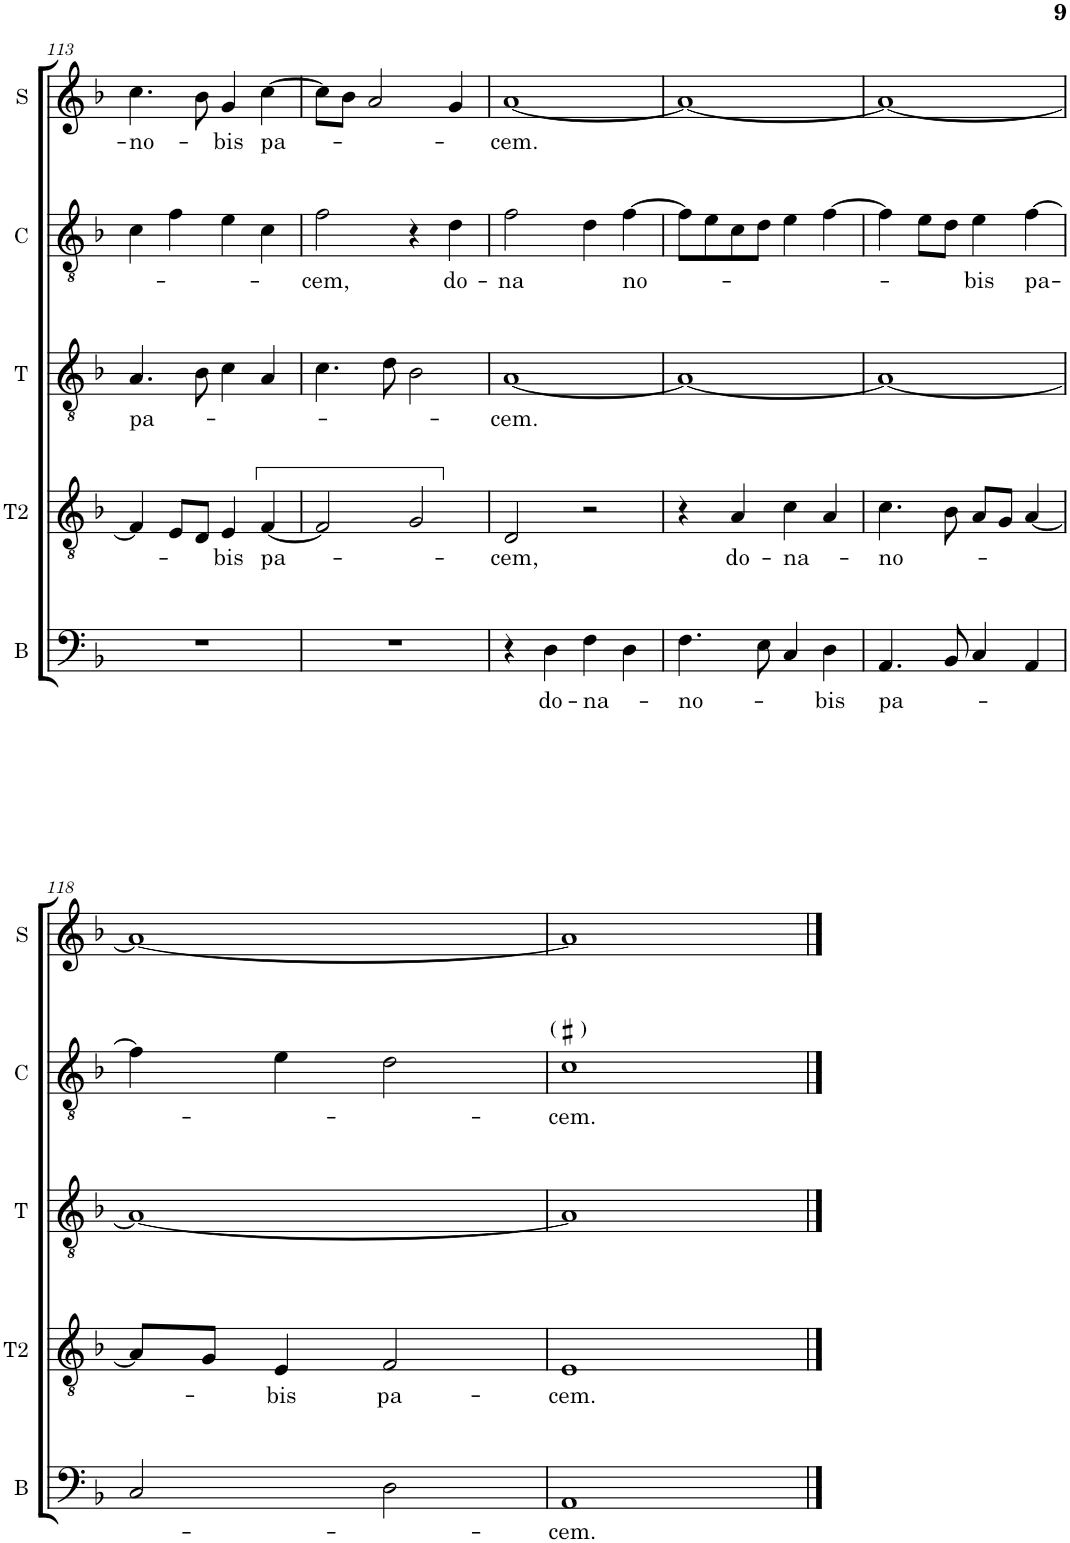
**kern	**text	**kern	**text	**kern	**text	**kern	**text	**kern	**text
*part5	*part5	*part4	*part4	*part3	*part3	*part2	*part2	*part1	*part1
*staff5	*staff5	*staff4	*staff4	*staff3	*staff3	*staff2	*staff2	*staff1	*staff1
*I"B	*	*I"T2	*	*I"T	*	*I"C	*	*I"S	*
*I'B	*	*I'T2	*	*I'T	*	*I'C	*	*I'S	*
!!LO:PB:g=z
*clefF4	*	*clefGv2	*	*clefGv2	*	*clefGv2	*	*clefG2	*
*	*	*Trd4c7	*	*	*	*	*	*	*
*k[b-]	*	*k[b-]	*	*k[b-]	*	*k[b-]	*	*k[b-]	*
*M2/2	*	*M2/2	*	*M2/2	*	*M2/2	*	*M2/2	*
*met(c|)	*	*met(c|)	*	*met(c|)	*	*met(c|)	*	*met(c|)	*
=113	=113	=113	=113	=113	=113	=113	=113	=113	=113
!	!	!	!	!	!LO:LY:b	!	!	!	!LO:LY:b
1r	.	4F/]	.	4.A/	pa-	4c\	.	4.cc\	-no-
.	.	8E/L	.	.	.	4f\	.	.	.
.	.	8D/J	.	8B-\	.	.	.	8b-\	.
!	!	!	!LO:LY:b	!	!	!	!	!	!LO:LY:b
.	.	4E/	-bis	4c\	.	4e\	.	4g/	-bis
!	!	!	!LO:LY:b	!	!	!	!	!	!LO:LY:b
.	.	[4F/	pa-	4A/	.	4c\	.	[4cc\	pa-
=114	=114	=114	=114	=114	=114	=114	=114	=114	=114
!	!	!	!	!	!	!	!LO:LY:b	!	!
1r	.	2F/]	.	4.c\	.	2f\	-cem,	8cc\L]	.
.	.	.	.	.	.	.	.	8b-\J	.
.	.	.	.	.	.	.	.	2a/	.
.	.	.	.	8d\	.	.	.	.	.
.	.	2G/	.	2B-\	.	4r	.	.	.
!	!	!	!	!	!	!	!LO:LY:b	!	!
.	.	.	.	.	.	4d\	do-	4g/	.
=115	=115	=115	=115	=115	=115	=115	=115	=115	=115
!	!	!	!LO:LY:b	!	!LO:LY:b	!	!LO:LY:b	!	!LO:LY:b
4r	.	2D/	-cem,	[1A	-cem.	2f\	-na	[1a	-cem.
!	!LO:LY:b	!	!	!	!	!	!	!	!
4D\	do-	.	.	.	.	.	.	.	.
!	!LO:LY:b	!	!	!	!	!	!	!	!
4F\	-na-	2r	.	.	.	4d\	.	.	.
!	!	!	!	!	!	!	!LO:LY:b	!	!
4D\	.	.	.	.	.	[4f\	no-	.	.
=116	=116	=116	=116	=116	=116	=116	=116	=116	=116
!	!LO:LY:b	!	!	!	!	!	!	!	!
4.F\	-no-	4r	.	1A_	.	8f\L]	.	1a_	.
.	.	.	.	.	.	8e\	.	.	.
!	!	!	!LO:LY:b	!	!	!	!	!	!
.	.	4A/	do-	.	.	8c\	.	.	.
8E\	.	.	.	.	.	8d\J	.	.	.
!	!	!	!LO:LY:b	!	!	!	!	!	!
4C/	.	4c\	-na-	.	.	4e\	.	.	.
!	!LO:LY:b	!	!	!	!	!	!	!	!
4D\	-bis	4A/	.	.	.	[4f\	.	.	.
=117	=117	=117	=117	=117	=117	=117	=117	=117	=117
!	!LO:LY:b	!	!LO:LY:b	!	!	!	!	!	!
4.AA/	pa-	4.c\	-no-	1A_	.	4f\]	.	1a_	.
.	.	.	.	.	.	8e\L	.	.	.
8BB-/	.	8B-\	.	.	.	8d\J	.	.	.
!	!	!	!	!	!	!	!LO:LY:b	!	!
4C/	.	8A/L	.	.	.	4e\	-bis	.	.
.	.	8G/J	.	.	.	.	.	.	.
!	!	!	!	!	!	!	!LO:LY:b	!	!
4AA/	.	[4A/	.	.	.	[4f\	pa-	.	.
!!LO:LB:g=z
=118	=118	=118	=118	=118	=118	=118	=118	=118	=118
2C/	.	8A/L]	.	1A_	.	4f\]	.	1a_	.
.	.	8G/J	.	.	.	.	.	.	.
!	!	!	!LO:LY:b	!	!	!	!	!	!
.	.	4E/	-bis	.	.	4e\	.	.	.
!	!	!	!LO:LY:b	!	!	!	!	!	!
2D\	.	2F/	pa-	.	.	2d\	.	.	.
=119	=119	=119	=119	=119	=119	=119	=119	=119	=119
!	!	!	!	!	!	!LO:TX:a:t=(    )	!	!	!
!	!LO:LY:b	!	!LO:LY:b	!	!	!	!LO:LY:b	!	!
1AA	cem.	1E	-cem.	1A]	.	1c#X	-cem.	1a]	.
==119X1	==119X1	==119X1	==119X1	==119X1	==119X1	==119X1	==119X1	==119X1	==119X1
1ryy	.	1ryy	.	1ryy	.	1ryy	.	1ryy	.
==	==	==	==	==	==	==	==	==	==
*-	*-	*-	*-	*-	*-	*-	*-	*-	*-
